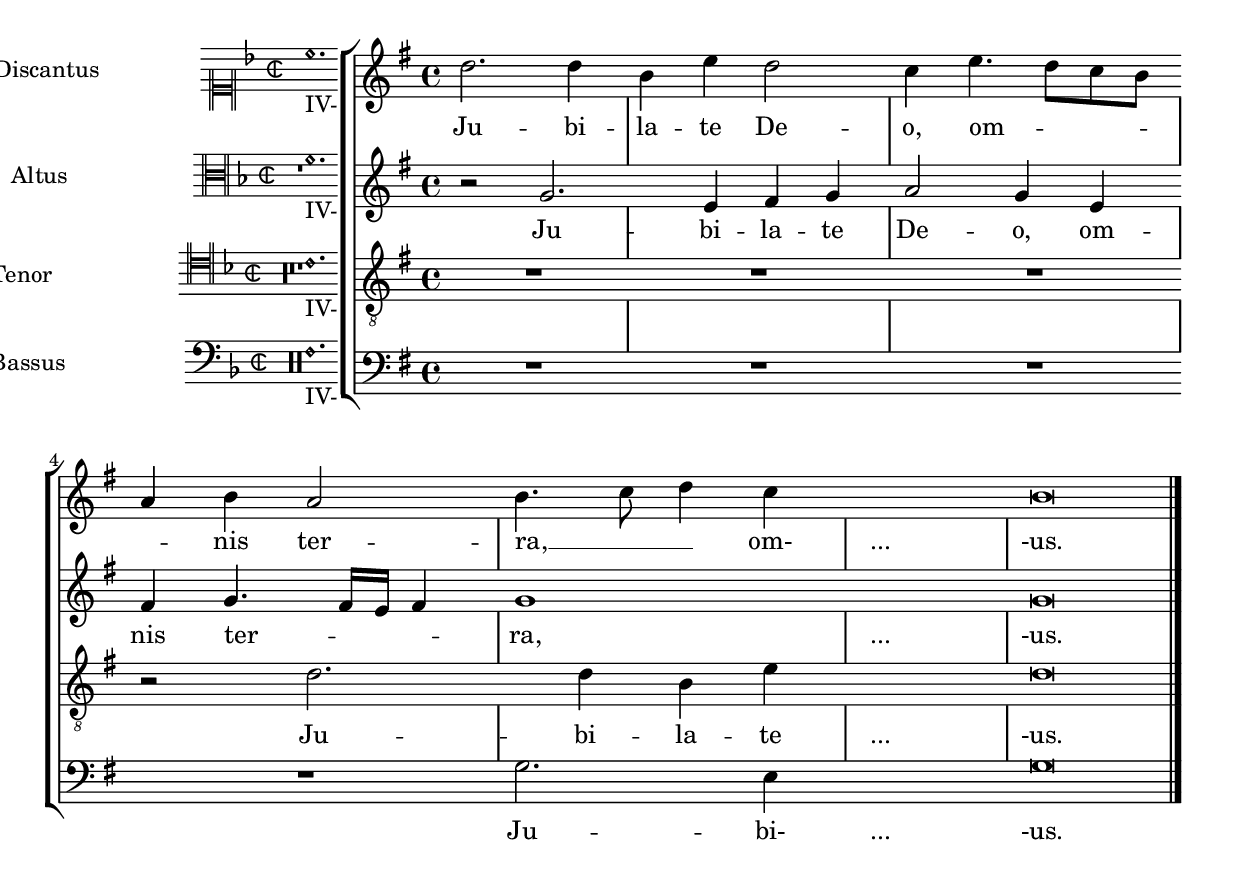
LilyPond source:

%% Do not edit this file; it is auto-generated from LSR http://lsr.dsi.unimi.it
%% This file is in the public domain.
\version "2.11.50"

\header {
  lsrtags = "ancient-notation, tweaks-and-overrides"

  texidoc = "
As a workaround to get real incipits which are independent from the
main score these are included as a markup into the field normally used
for the instrument name. As for now lyrics can only be added as a
direct markup. It doesn't unfortunately conform with the spacing of the
main lyrics.

"
  doctitle = "Transcription of Ancient music with incipit"
} % begin verbatim
global = {
  \set Score.skipBars = ##t
  \key g \major
  \time 4/4
  
  %make the staff lines invisible on staves
  \override Staff.BarLine #'transparent = ##t
  \skip 1*8 % the actual music

  % let finis bar go through all staves
  \override Staff.BarLine #'transparent = ##f

  % finis bar
  \bar "|."
}

  
discantusNotes = {
  \transpose c' c'' {
    \clef "treble"
    d'2. d'4 |
    b e' d'2 |
    c'4 e'4.( d'8 c' b |
    a4) b a2 |
    b4.( c'8 d'4) c'4 |
    \once \override NoteHead #'transparent = ##t c'1 |
    b\breve |
  }
}

discantusLyrics = \lyricmode {
  Ju -- bi -- |
  la -- te De -- |
  o, om --
  nis ter -- |
  ra, __ om- |
  "..." |
  -us. |
}

altusNotes = {
  \transpose c' c'' {
    \clef "treble"
    r2 g2. e4 fis g | % two bars
    a2 g4 e |
    fis g4.( fis16 e fis4) |
    g1 |
    \once \override NoteHead #'transparent = ##t g1 |
    g\breve |
  }
}

altusLyrics = \lyricmode {
  Ju -- bi -- la -- te | % two bars
  De -- o, om -- |
  nis ter -- ra, |
  "..." |
  -us. |
}

tenorNotes = {
  \transpose c' c' {
    \clef "treble_8"
    R1 |
    R1 |
    R1 |
    r2 d'2. d'4 b e' | % two bars
    \once \override NoteHead #'transparent = ##t e'1 |
    d'\breve |
  }
}

tenorLyrics = \lyricmode {
  Ju -- bi -- la -- te | % two bars
  "..." |
  -us. 
}

bassusNotes = {
  \transpose c' c' {
    \clef "bass"
    R1 |
    R1 |
    R1 |
    R1 |
    g2. e4 |
    \once \override NoteHead #'transparent = ##t e1 |
    g\breve |
  }
}

bassusLyrics = \lyricmode {
  Ju -- bi- |
  "..." |
  -us. 
}

incipitDiscantus = \markup{
	\score{
		{
		\set Staff.instrumentName="Discantus "
		\override NoteHead   #'style = #'neomensural
		\override Rest #'style = #'neomensural
		\override Staff.TimeSignature #'style = #'neomensural
		\cadenzaOn 
		\clef "neomensural-c1"
		\key f \major
		\time 2/2
	  	c''1._"IV-" s2  %two bars
	  	\skip 1*8 % eight bars
    	}
	\layout {
		\context {\Voice
			\remove Ligature_bracket_engraver
			\consists Mensural_ligature_engraver
		}
		line-width=4.5\cm 
	}
	}
}

incipitAltus = \markup{
	\score{
		{ 
		\set Staff.instrumentName="Altus "
		\override NoteHead   #'style = #'neomensural
		\override Rest #'style = #'neomensural
		\override Staff.TimeSignature #'style = #'neomensural
		\cadenzaOn 
		\clef "neomensural-c3"
		\key f \major
		\time 2/2
	  	r1        % one bar
        f'1._"IV-" s2   % two bars
        \skip 1*7 % seven bars
		}
	\layout {
		\context {\Voice
			\remove Ligature_bracket_engraver
			\consists Mensural_ligature_engraver
		}
		line-width=4.5\cm 
	}
	}
}

incipitTenor = \markup{
    \score{ {
    \set Staff.instrumentName = "Tenor  "
    \override NoteHead   #'style = #'neomensural
	\override Rest #'style = #'neomensural
	\override Staff.TimeSignature #'style = #'neomensural
	\cadenzaOn 
	\clef "neomensural-c4"
	\key f \major
	\time 2/2
    r\longa   % four bars
    r\breve   % two bars
    r1        % one bar
    c'1._"IV-" s2   % two bars
    \skip 1   % one bar
    }
    \layout {
		\context {\Voice
			\remove Ligature_bracket_engraver
			\consists Mensural_ligature_engraver
		}
		line-width=4.5\cm 
}
}
}

incipitBassus = \markup{
    \score{ {
    \set Staff.instrumentName = "Bassus  "
    \override NoteHead   #'style = #'neomensural
	\override Rest #'style = #'neomensural
	\override Staff.TimeSignature #'style = #'neomensural
	\cadenzaOn 
	\clef "bass"
	\key f \major
	\time 2/2
    % incipit
    r\maxima  % eight bars
    f1._"IV-" s2    % two bars
    }
    \layout {
		\context {\Voice
			\remove Ligature_bracket_engraver
			\consists Mensural_ligature_engraver
		}
		line-width=4.5\cm 
            }
     }
}

%StaffGroup is used instead of ChoirStaff to get bar lines between systems
\score {
  <<
  \new StaffGroup = choirStaff <<
    \new Voice =
      "discantusNotes" << \global 
      \set Staff.instrumentName=\incipitDiscantus   
      \discantusNotes >>
    \new Lyrics =
      "discantusLyrics" \lyricsto discantusNotes { \discantusLyrics }
      
    \new Voice =
      "altusNotes" << \global 
      \set Staff.instrumentName=\incipitAltus 
      \altusNotes >>
    \new Lyrics =
      "altusLyrics" \lyricsto altusNotes { \altusLyrics }
     
    \new Voice =
      "tenorNotes" << \global 
      \set Staff.instrumentName=\incipitTenor 
      \tenorNotes >>
    \new Lyrics =
      "tenorLyrics" \lyricsto tenorNotes { \tenorLyrics }
     
    \new Voice =
      "bassusNotes" << \global 
      \set Staff.instrumentName=\incipitBassus
      \bassusNotes >>
      >>
    \new Lyrics =
      "bassusLyrics" \lyricsto bassusNotes { \bassusLyrics } 
    %Keep the bass lyrics outside of the staff group to avoid bar lines
    %between the lyrics.
  >>
  
  \layout {
    \context {
      \Score

      % no bars in staves
      \override BarLine #'transparent = ##t
    }
    % the next three instructions keep the lyrics between the barlines
	\context { \Lyrics 
	   \consists "Bar_engraver" 
	   \override BarLine #'transparent = ##t } 
	\context { \StaffGroup \consists "Separating_line_group_engraver" }
    \context {
      \Voice

      % no slurs
      \override Slur #'transparent = ##t

      % Comment in the below "\remove" command to allow line
      % breaking also at those barlines where a note overlaps
      % into the next bar.  The command is commented out in this
      % short example score, but especially for large scores, you
      % will typically yield better line breaking and thus improve
      % overall spacing if you comment in the following command.
      %\remove "Forbid_line_break_engraver"
    }
    	indent=5\cm
  }
}
